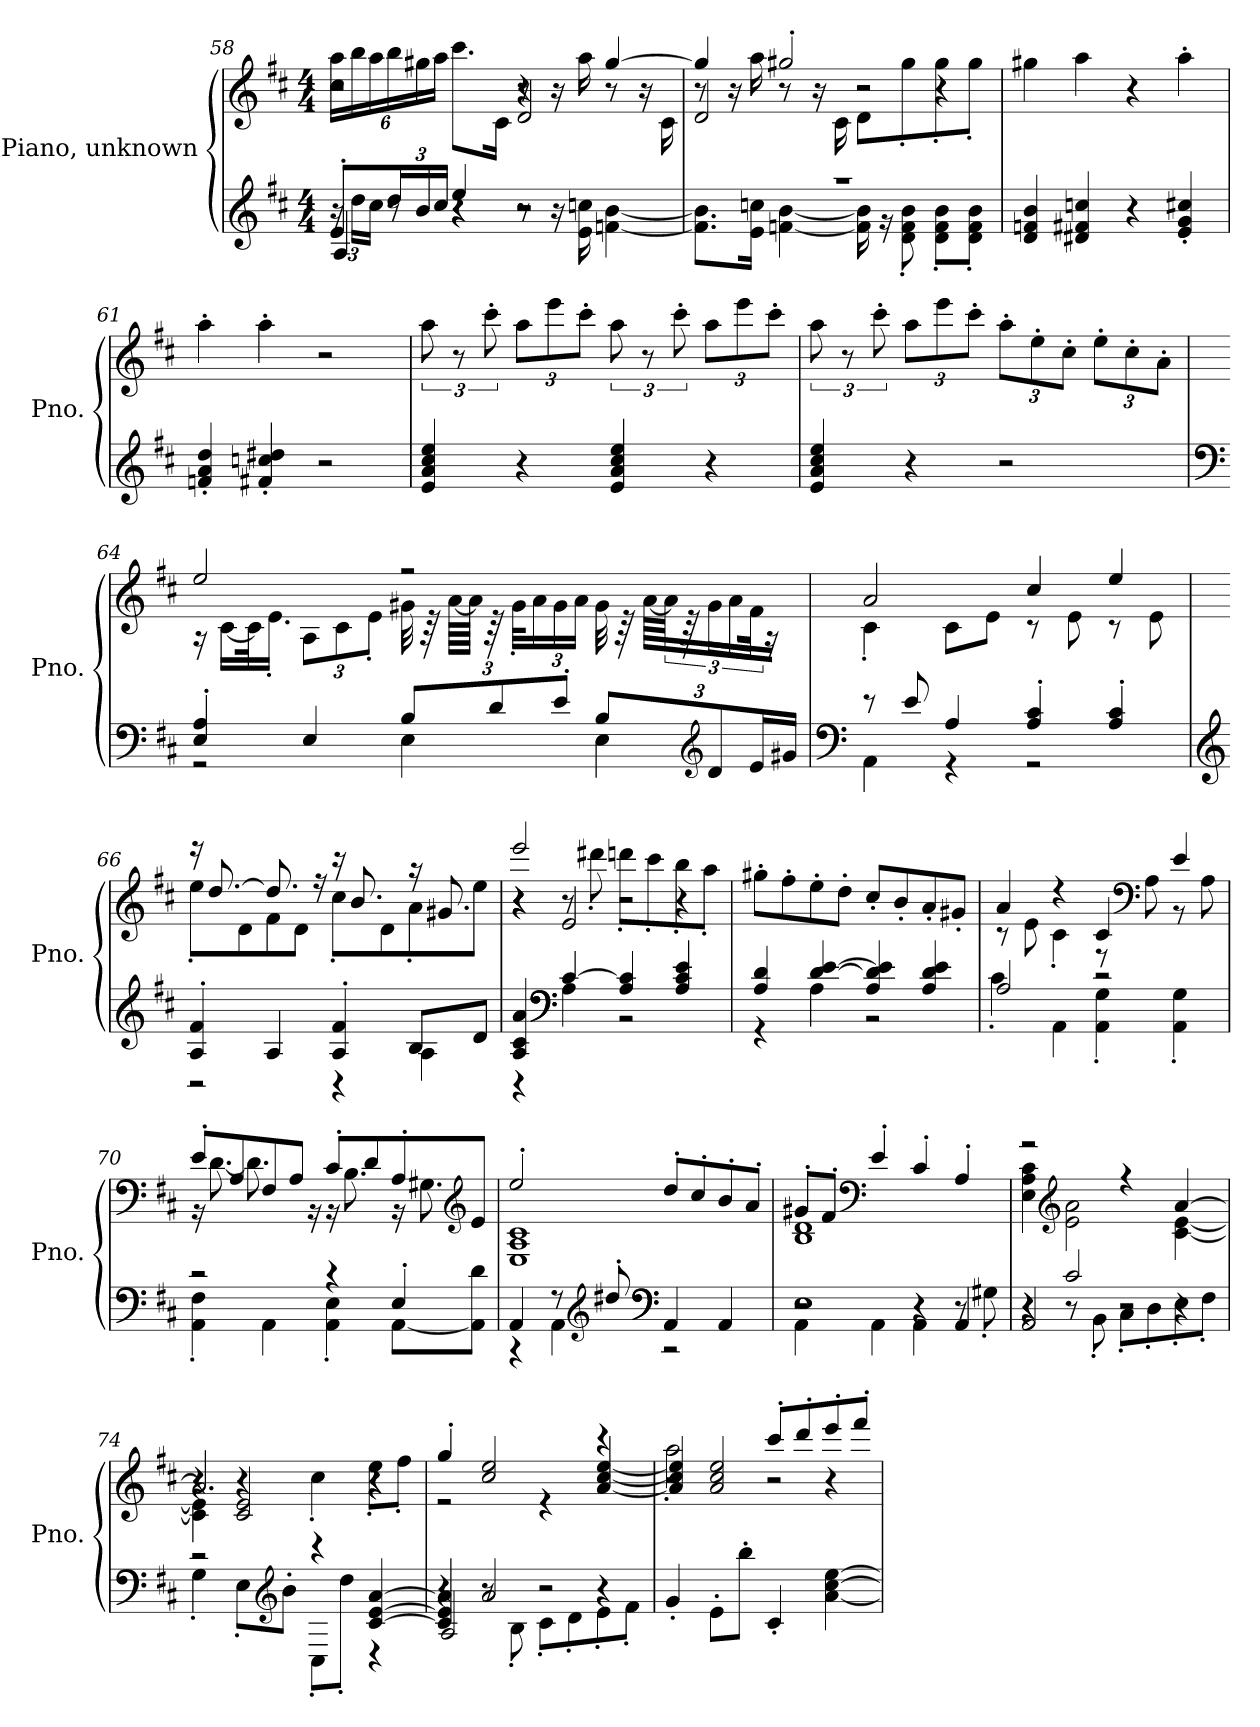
**kern	**kern
*part1	*part1
*staff2	*staff1
*I"Piano, unknown	*
*I'Pno.	*
!!LO:PB:g=z
*clefG2	*clefG2
*k[f#c#]	*k[f#c#]
*M4/4	*M4/4
=58	=58
*^	*^
*	*^	*	*
*	*	*	*	*Xbrackettup
*	*	*	*	*^
8e'/L	24r	4A/	2r	24cc#\ 24aa\LL	2r
.	24dd\LL	.	.	24bb\	.
.	24cc#\JJ	.	.	24aa\	.
*Xbrackettup	*	*	*	*	*
24dd/L	8r	.	.	24bb\	.
24b/	.	.	.	24gg#X\	.
24cc#/JJ	.	.	.	24aa\JJ	.
4ee/	4r	4r	.	8.ccc#\L	.
.	.	.	.	16c#\Jk	.
2r	8r	2r	4r	8r	2d/
.	16r	.	.	16r	.
.	16e\ 16ccn\	.	.	16aa\	.
.	[4fn\ [4b\	.	[4gg#/	8r	.
.	.	.	.	16r	.
.	.	.	.	16c#\	.
*	*v	*v	*	*	*
=59	=59	=59	=59	=59
1r	8.f\] 8.b\]L	4gg#/]	8r	2d/
.	.	.	16r	.
.	16e\ 16ccn\Jk	.	16aa\	.
.	[4fn\ [4b\	2gg#X'/	8r	.
.	.	.	16r	.
.	.	.	16c#\	.
.	16f\] 16b\]	.	8d\L	2r
.	16r	.	.	.
.	8d\' 8f\' 8b\'	.	8gg#'\	.
.	8d\' 8f\' 8b\'L	4r	8gg#'\	.
.	8d\' 8f\' 8b\'J	.	8gg#'\J	.
*v	*v	*	*	*
*	*v	*v	*v
=60	=60
4d/ 4fn/ 4b/	4gg#X\
4d#X/ 4f#X/ 4ccn/	4aa\
4r	4r
4e/' 4g/' 4cc#X/'	4aa'\
=61	=61
4fn/' 4a/' 4dd/'	4aa'\
4f#X/' 4ccn/' 4dd#X/'	4aa'\
2r	2r
!!LO:LB:g=z
=62	=62
*	*brackettup
4e/ 4a/ 4cc#/ 4ee/	12aa\
.	12r
.	12ccc#'\
*	*Xbrackettup
4r	12aa\L
.	12eee\
.	12ccc#'\J
*	*brackettup
4e/ 4a/ 4cc#/ 4ee/	12aa\
.	12r
.	12ccc#'\
*	*Xbrackettup
4r	12aa\L
.	12eee\
.	12ccc#'\J
=63	=63
*	*brackettup
4e/ 4a/ 4cc#/ 4ee/	12aa\
.	12r
.	12ccc#'\
*	*Xbrackettup
4r	12aa\L
.	12eee\
.	12ccc#'\J
2r	12aa'\L
.	12ee'\
.	12cc#'\J
.	12ee'\L
.	12cc#'\
.	12a'\J
!!LO:LB:g=z
=64	=64
*clefF4	*
*^	*^
4E/' 4A/'	2r	2ee/	16r
.	.	.	[16c#\LL
.	.	.	32c#\K]
.	.	.	16.e'\JJ
4E/	.	.	12A\L
.	.	.	12c#\
.	.	.	12e'\J
12B/L	4E\	2r	32g#X\
.	.	.	64r
.	.	.	[64a\LLLL
.	.	.	64a\JJJJ]
.	.	.	64r
12d/	.	.	.
.	.	.	32g#'\KLL
.	.	.	24a\
12e'/J	.	.	24g#\
.	.	.	24a\JJ
12B/L	4E\	.	32g#\
.	.	.	64r
.	.	.	[64a\LLLL
*	*	*	*brackettup
.	.	.	96a\JJJJ]
.	.	.	96r
*clefG2	*	*	*
12d/	.	.	24g#\LL
*	*	*	*Xbrackettup
.	.	.	24a\
24e/L	.	.	48f#\JJk
.	.	.	16r
24g#X/JJ	.	.	.
=65	=65	=65	=65
*clefF4	*	*	*
8r	4AA\	2a/	4c#'\
8e/	.	.	.
4A/	4r	.	8c#\L
.	.	.	8e\J
4A/' 4c#/'	2r	4cc#/	8r
.	.	.	8e\
4A/' 4c#/'	.	4ee/	8r
.	.	.	8e\
!!LO:LB:g=z	!!
=66	=66	=66	=66
*clefG2	*	*	*
4A/' 4f#/'	2r	16r	8ee'\L
.	.	[8.dd/	.
.	.	.	8d\
4A/	.	8.dd/]	8f#\
.	.	.	8d\J
.	.	16r	.
4A/' 4f#/'	4r	16r	8cc#'\L
.	.	8.b/	.
.	.	.	8d\
8B/L	4A\	16r	8a'\
.	.	8.g#X/	.
8d/J	.	.	8ee\J
=67	=67	=67	=67
*	*	*	*^
4A/ 4c#/ 4a/	4r	2eee/	4r	4r
*clefF4	*	*	*	*
[4c#/	4A\	.	8r	2e/
.	.	.	8ddd#X'\	.
4A/ 4c#/]	2r	2r	8dddn'\L	.
.	.	.	8ccc#'\	.
4A/ 4c#/ 4e/	.	.	8bb'\	4r
.	.	.	8aa'\J	.
*	*	*v	*v	*v
=68	=68	=68
4A/ 4d/	4r	8gg#X'\L
.	.	8ff#'\
[4d/ [4e/	4A\	8ee'\
.	.	8dd'\J
4A/ 4d/] 4e/]	2r	8cc#'/L
.	.	8b'/
4A/ 4d/ 4e/	.	8a'/
.	.	8g#X'/J
!!LO:LB:g=z
=69	=69	=69
*	*	*^
2A/	4c#'\	4a/	8r
.	.	.	8e\
.	4AA\	4r	4c#'\
2r	4AA\' 4G\'	4c#/	8r
*	*	*clefF4	*
.	.	.	8A\
.	4AA\' 4G\'	4e/	8r
.	.	.	8A\
=70	=70	=70	=70
2r	4AA\' 4F#\'	8e'/L	16r
.	.	.	[8.d\
.	.	8A/	.
.	4AA\	8F#/	8.d\]
.	.	8A/J	.
.	.	.	16r
4r	4AA\' 4E\'	8c#'/L	16r
.	.	.	8.B\
.	.	8d/	.
4E'/	[8AA\L	8A'/	16r
.	.	.	8.G#X\
*	*	*clefG2	*
.	8AA\] 8d\J	8e/J	.
=71	=71	=71	=71
4AA/	4r	2ee'/	1E 1A 1c#
8r	4AA\	.	.
*clefG2	*	*	*
8dd#X'/	.	.	.
*clefF4	*	*	*
4AA/	2r	8dd'/L	.
.	.	8cc#'/	.
4AA/	.	8b'/	.
.	.	8a'/J	.
!!LO:LB:g=z	!!
=72	=72	=72	=72
*	*^	*	*
1E	4AA\	2r	8g#X'/L	1B 1d
.	.	.	8f#'/J	.
*	*	*	*clefF4	*
.	4AA\	.	4e'/	.
.	4AA\	4r	4c#'/	.
.	8r	4AA/	4A'/	.
.	8G#X'\	.	.	.
=73	=73	=73	=73	=73
4r	4r	2AA/	2r	4E\ 4A\ 4c#\
*	*	*	*clefG2	*
2c#/	8r	.	.	2e\ 2a\
.	8BB'\	.	.	.
.	8C#'\L	2r	4r	.
.	8D'\	.	.	.
4r	8E'\	.	[4a/	[4c#\ [4e\
.	8F#'\J	.	.	.
*	*v	*v	*	*
=74	=74	=74	=74
*	*	*	*^
2r	4G'\	2.a/]	4c#\] 4e\]	4r
.	8E'\L	.	4r	2c#/ 2e/
*clefG2	*	*	*	*
.	8b'\J	.	.	.
4r	8C#'\L	.	4cc#'\	.
.	8dd'\J	.	.	.
[4c#/ [4e/ [4a/	4r	4r	8ee'\L	4r
.	.	.	8ff#'\J	.
*	*	*	*v	*v
=75	=75	=75	=75
*	*^	*	*
4c#/] 4e/] 4a/]	4r	2A/	4gg'/	2r
2a/	8r	.	2cc#/ 2ee/	.
.	8B'\	.	.	.
.	8c#'\L	2r	.	4r
.	8d'\	.	.	.
4r	8e'\	.	4r	[4a/ [4cc#/ [4ee/
.	8f#'\J	.	.	.
*v	*v	*v	*	*
!!LO:PB:g=z
=76	=76	=76
*	*	*^
4g'/	2r	2aa'\	4a/] 4cc#/] 4ee/]
8e'\L	.	.	2a/ 2cc#/ 2ee/
8bb'\J	.	.	.
4c#'/	8ccc#'/L	2r	.
.	8ddd'/	.	.
[4a\ [4cc#\ [4ee\	8eee'/	.	4r
.	8fff#'/J	.	.
*	*v	*v	*v
=	=
*-	*-
